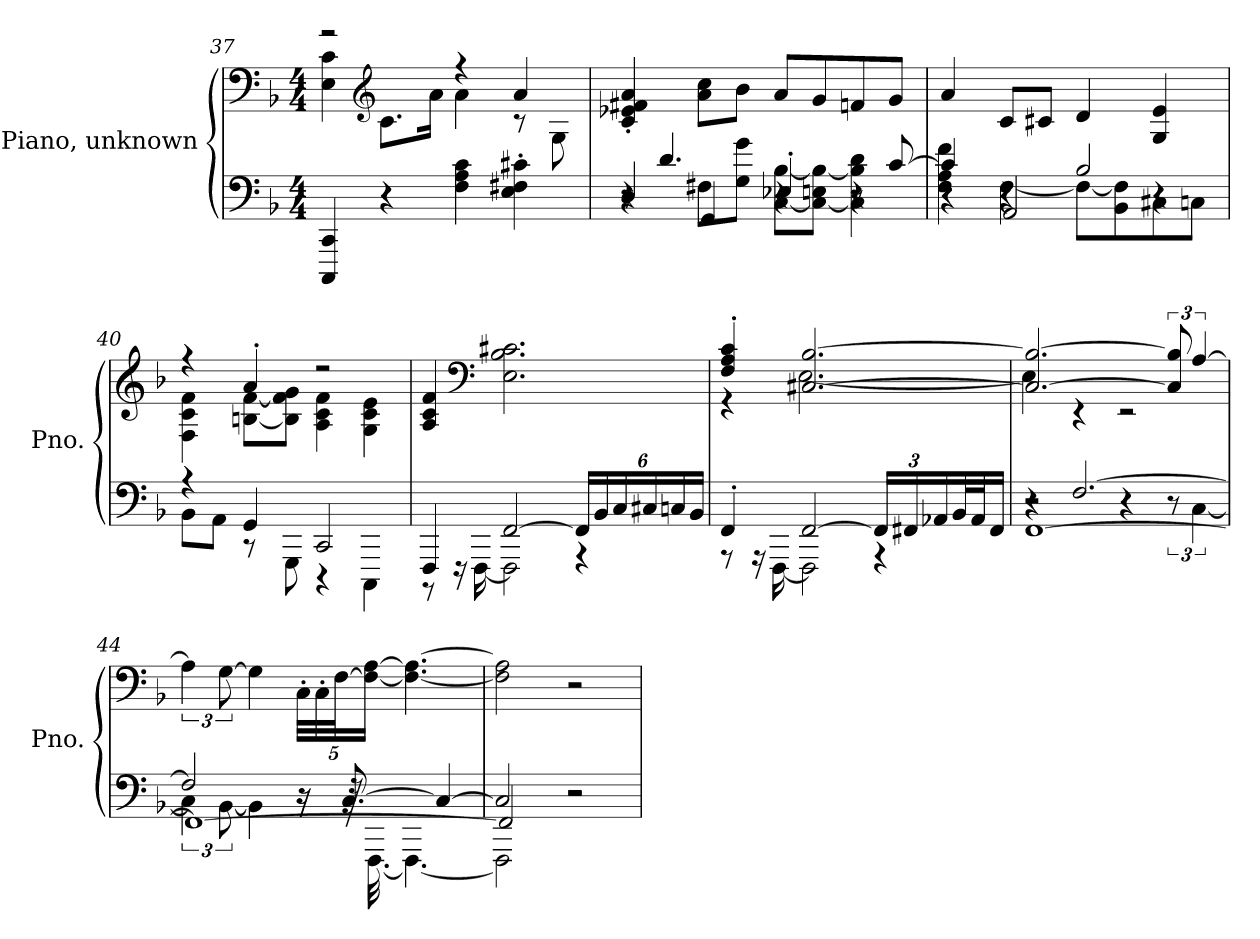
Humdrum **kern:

**kern	**kern
*part1	*part1
*staff2	*staff1
*I"Piano, unknown	*
*I'Pno.	*
*clefF4	*clefF4
*k[b-]	*k[b-]
*M4/4	*M4/4
=37	=37
*	*^
4CCC/ 4CC/	2r	4E\ 4c\
*	*clefG2	*
4r	.	8.c\L
.	.	16a\Jk
4F\ 4A\ 4c\	4r	4a\
4E\' 4F#X\' 4c#X\'	4a/	8r
.	.	8G\
*	*v	*v
!!LO:PB:g=z
=38	=38
*^	*
*	*^	*
8r	4r	4D/	4c/' 4e-X/' 4f#X/' 4a/'
4.d/	.	.	.
.	8F#X\L	4GG/	8a\ 8cc\L
.	8G\ 8g\J	.	8b-\J
4r	[8C\ [8B-\L	4E-X'/	8a/L
.	8C\_ 8En\ 8B-\_J	.	8g/
8r	4C\] 4B-\] 4d\	4r	8fn/
[8c/	.	.	8g/J
=39	=39	=39	=39
4c/]	4F\ 4A\ 4f\	4r	4a/
4r	[4F\	2AA/	8c/L
.	.	.	8c#X/J
2B-/	8F\L_	.	4d/
.	8BB-\ 8F\]	.	.
.	8C#X\	4r	4G/ 4e/
.	8Cn\J	.	.
*	*v	*v	*
=40	=40	=40
*	*	*^
4r	8BB-\L	4r	4F\ 4c\ 4f\
.	8AA\J	.	.
4GG/	8r	4a'/	[8Bn\ [8f\L
.	8GGG\	.	8B\] 8f\] 8g\J
2CC/	4r	2r	4A\ 4c\ 4f\
.	4CCC\	.	4G\ 4c\ 4e\
*	*	*v	*v
!!LO:LB:g=z
=41	=41	=41
4FFF/	8r	4A/ 4c/ 4f/
.	16r	.
.	[16FFF\	.
*	*	*clefF4
[2FF/	2FFF\]	2.E\ 2.B-\ 2.c#X\
*Xbrackettup	*	*
24FF/LL]	4r	.
24BB-/	.	.
24C/	.	.
24C#X/	.	.
24Cn/	.	.
24BB-/JJ	.	.
=42	=42	=42
*	*	*^
4FF'/	8r	4F/' 4A/' 4c/'	4r
.	16r	.	.
.	[16FFF\	.	.
[2FF/	2FFF\]	[2.C#X/ [2.B-/	[2.E\
24FF/LL]	4r	.	.
24FF#X/	.	.	.
24AA-X/	.	.	.
32BB-/L	.	.	.
32AA-/J	.	.	.
16FF#/JJ	.	.	.
=43	=43	=43	=43
*	*^	*	*
4r	2r	[1FF	2.C#/_ 2.B-/_	4E\]
[2.F/	.	.	.	4r
.	4r	.	.	2r
*	*brackettup	*	*	*
.	12r	.	12C#/] 12B-/]	.
.	[6C\	.	[6A/	.
*	*	*	*v	*v
!!LO:LB:g=z
=44	=44	=44	=44
2F/]	6C\]	1FF_	6A\]
.	[12BB-\	.	[12G\
.	4BB-\]	.	4G\]
*	*	*	*Xbrackettup
16r	16r	.	40C'\LLL
.	.	.	40C'\
.	.	.	[40F\J
[8.C/	64r	.	.
.	.	.	20F\_ [20A\JJ
.	[32.FFF\	.	.
.	4.FFF\_	.	4.F\_ 4.A\_
4C/_	.	.	.
=45	=45	=45	=45
2C/]	2FFF\]	2FF/]	2F\] 2A\]
2r	2r	2r	2r
*v	*v	*v	*
=	=
*-	*-
